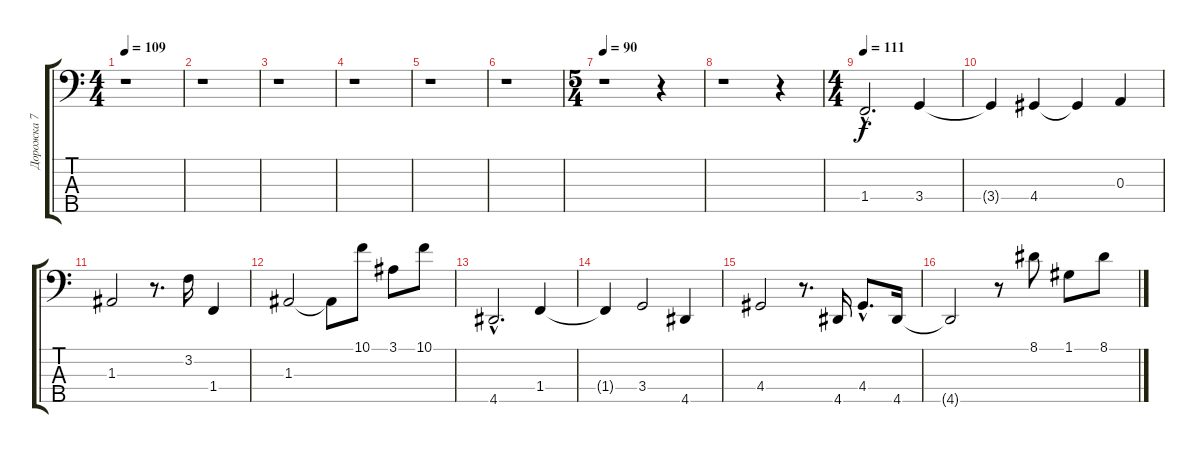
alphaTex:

\track ("Дорожка 7" "Дорожка 7") {instrument contrabass}
\staff {score tabs}
\tuning (G2 D2 A1 E1 B0) {hide}
\ts (4 4)
\tempo 109
\clef f4
\ks c
r.1{dy f} |
r.1 |
r.1 |
r.1 |
r.1 |
r.1 |
\ts (5 4)
\tempo 90
r.1 r.4 |
r.1 r.4 |
\ts (4 4)
\tempo 111
1.4{hac}.2{d volume 7 balance 8 instrument contrabass} 3.4.4 |
3.4{t}.4 4.4.4 4.4{t}.4 0.3.4 |
1.3.2 r.8{d} 3.2.16 1.4.4 |
1.3.2 1.3{t}.8 10.1.8 3.1.8 10.1.8 |
4.5{hac}.2{d} 1.4.4 |
1.4{t}.4 3.4.2 4.5.4 |
4.4.2 r.8{d} 4.5.16 4.4{hac}.8{d} 4.5.16 |
4.5{t}.2 r.8 8.1.8 1.1.8 8.1.8
